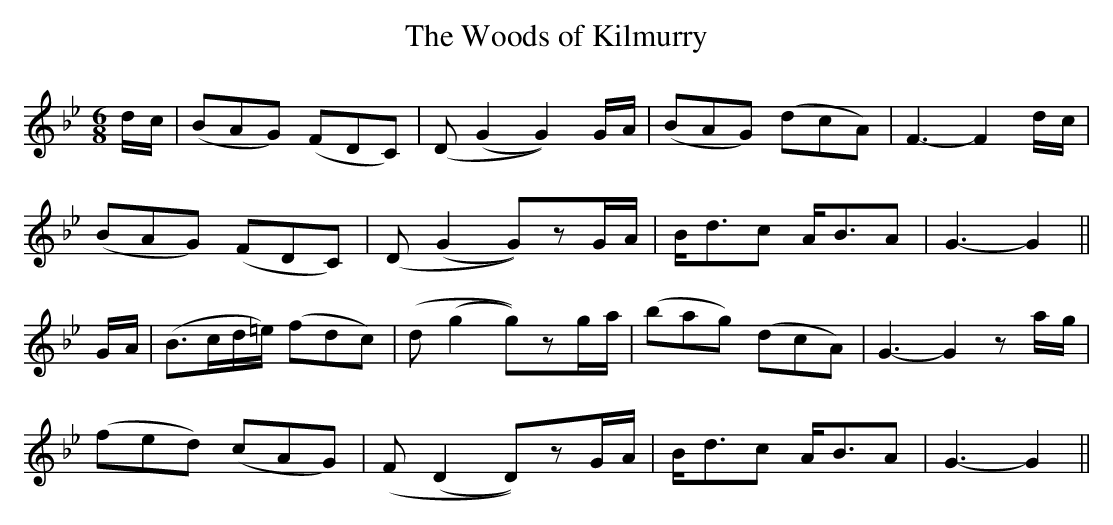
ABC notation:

X:1
T: The Woods of Kilmurry
M: 6/8
L: 1/8
K: Gm
d/2-c/2 | (BAG) (FDC) | (D (G2 G2)) G/2-A/2 | (BAG) (dcA) | F3-F2 d/2-c/2 |
(BAG) (FDC) | (D (G2 G))zG/2-A/2 | B-<dc A-<BA | G3-G2 ||
G/2-A/2 | (B>cd/2=e/2) (fdc) | (d (g2 g))zg/2-a/2 | (bag) (dcA) | G3-G2za/2-g/2 |
(fed) (cAG) | (F (D2 D))zG/2-A/2 | B-<dc A-<BA | G3-G2 ||
